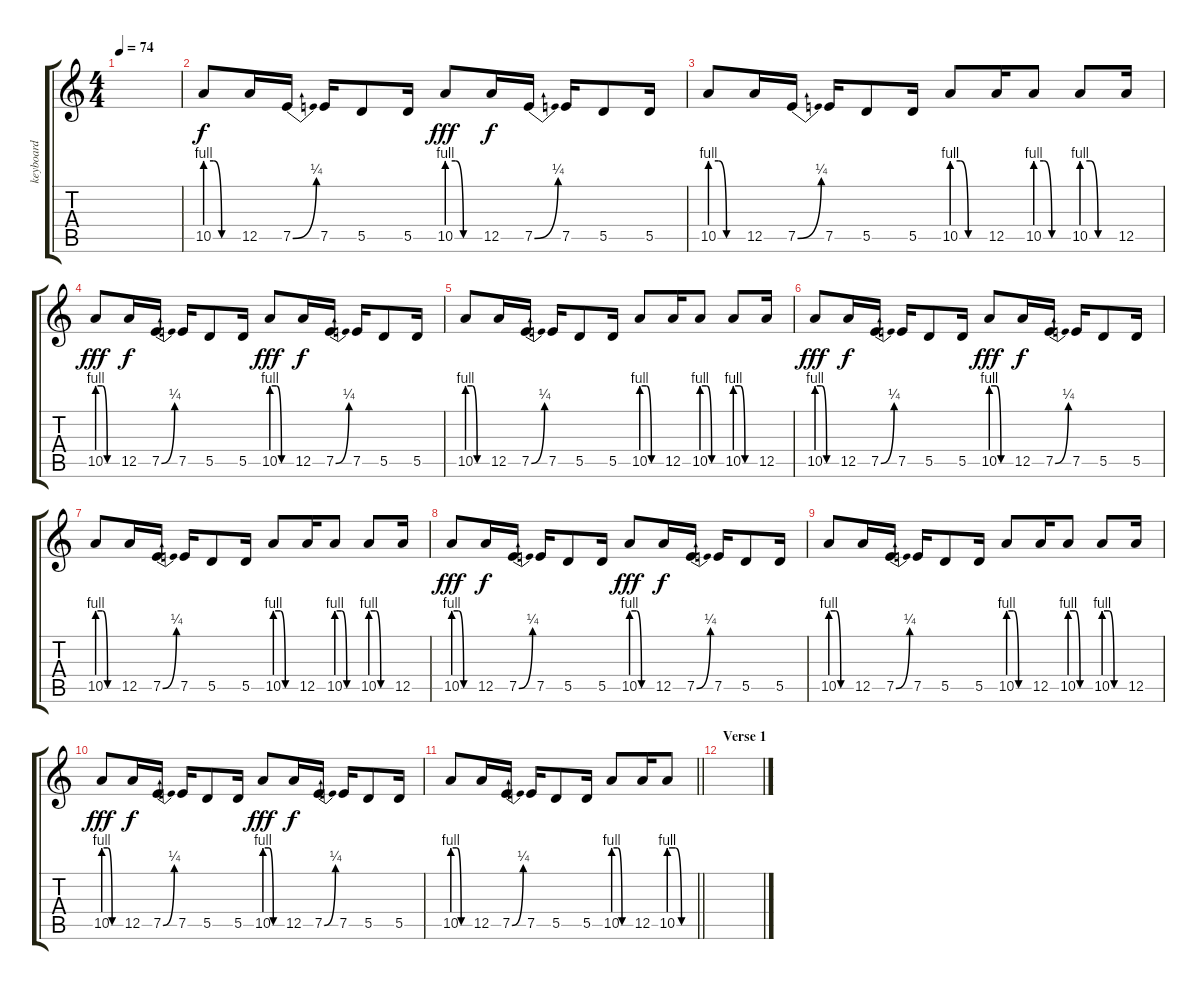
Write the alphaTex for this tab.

\track ("keyboard" "keyboard") {instrument banjo}
\staff {score tabs}
\tuning (E4 B3 G3 D3 A2 E2) {hide}
\displaytranspose 12
\ts (4 4)
\tempo 74
\clef g2
\ks c
|
10.5{be (custom 0 4 15 4 30 0 60 0)}.8 12.5.16{dy f} 7.5{be (bend 0 0 60 1)}.16 7.5.16 5.5.8 5.5.16 10.5{be (custom 0 4 15 4 30 0 60 0)}.8{dy fff} 12.5.16{dy f} 7.5{be (bend 0 0 60 1)}.16 7.5.16 5.5.8 5.5.16 |
10.5{be (custom 0 4 15 4 30 0 60 0)}.8 12.5.16 7.5{be (bend 0 0 60 1)}.16 7.5.16 5.5.8 5.5.16 10.5{be (custom 0 4 15 4 30 0 60 0)}.8 12.5.16 10.5{be (custom 0 4 15 4 30 0 60 0)}.8 10.5{be (custom 0 4 15 4 30 0 60 0)}.8 12.5.16 |
10.5{be (custom 0 4 15 4 30 0 60 0)}.8{dy fff} 12.5.16{dy f} 7.5{be (bend 0 0 60 1)}.16 7.5.16 5.5.8 5.5.16 10.5{be (custom 0 4 15 4 30 0 60 0)}.8{dy fff} 12.5.16{dy f} 7.5{be (bend 0 0 60 1)}.16 7.5.16 5.5.8 5.5.16 |
10.5{be (custom 0 4 15 4 30 0 60 0)}.8 12.5.16 7.5{be (bend 0 0 60 1)}.16 7.5.16 5.5.8 5.5.16 10.5{be (custom 0 4 15 4 30 0 60 0)}.8 12.5.16 10.5{be (custom 0 4 15 4 30 0 60 0)}.8 10.5{be (custom 0 4 15 4 30 0 60 0)}.8 12.5.16 |
10.5{be (custom 0 4 15 4 30 0 60 0)}.8{dy fff} 12.5.16{dy f} 7.5{be (bend 0 0 60 1)}.16 7.5.16 5.5.8 5.5.16 10.5{be (custom 0 4 15 4 30 0 60 0)}.8{dy fff} 12.5.16{dy f} 7.5{be (bend 0 0 60 1)}.16 7.5.16 5.5.8 5.5.16 |
10.5{be (custom 0 4 15 4 30 0 60 0)}.8 12.5.16 7.5{be (bend 0 0 60 1)}.16 7.5.16 5.5.8 5.5.16 10.5{be (custom 0 4 15 4 30 0 60 0)}.8 12.5.16 10.5{be (custom 0 4 15 4 30 0 60 0)}.8 10.5{be (custom 0 4 15 4 30 0 60 0)}.8 12.5.16 |
10.5{be (custom 0 4 15 4 30 0 60 0)}.8{dy fff} 12.5.16{dy f} 7.5{be (bend 0 0 60 1)}.16 7.5.16 5.5.8 5.5.16 10.5{be (custom 0 4 15 4 30 0 60 0)}.8{dy fff} 12.5.16{dy f} 7.5{be (bend 0 0 60 1)}.16 7.5.16 5.5.8 5.5.16 |
10.5{be (custom 0 4 15 4 30 0 60 0)}.8 12.5.16 7.5{be (bend 0 0 60 1)}.16 7.5.16 5.5.8 5.5.16 10.5{be (custom 0 4 15 4 30 0 60 0)}.8 12.5.16 10.5{be (custom 0 4 15 4 30 0 60 0)}.8 10.5{be (custom 0 4 15 4 30 0 60 0)}.8 12.5.16 |
10.5{be (custom 0 4 15 4 30 0 60 0)}.8{dy fff} 12.5.16{dy f} 7.5{be (bend 0 0 60 1)}.16 7.5.16 5.5.8 5.5.16 10.5{be (custom 0 4 15 4 30 0 60 0)}.8{dy fff} 12.5.16{dy f} 7.5{be (bend 0 0 60 1)}.16 7.5.16 5.5.8 5.5.16 |
\barLineRight lightlight
10.5{be (custom 0 4 15 4 30 0 60 0)}.8 12.5.16 7.5{be (bend 0 0 60 1)}.16 7.5.16 5.5.8 5.5.16 10.5{be (custom 0 4 15 4 30 0 60 0)}.8 12.5.16 10.5{be (custom 0 4 15 4 30 0 60 0)}.8 |
\section ("" "Verse 1")
